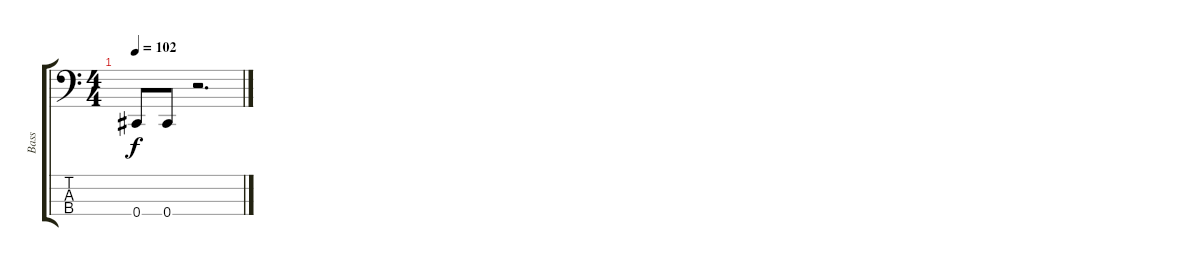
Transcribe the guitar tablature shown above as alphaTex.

\track ("Bass" "Bass") {instrument electricbasspick}
\staff {score tabs}
\tuning (Gb2 Db2 Ab1 Db1) {hide}
\ts (4 4)
\tempo 102
\clef f4
\ks c
0.4.8{dy f} 0.4.8 r.2{d}
